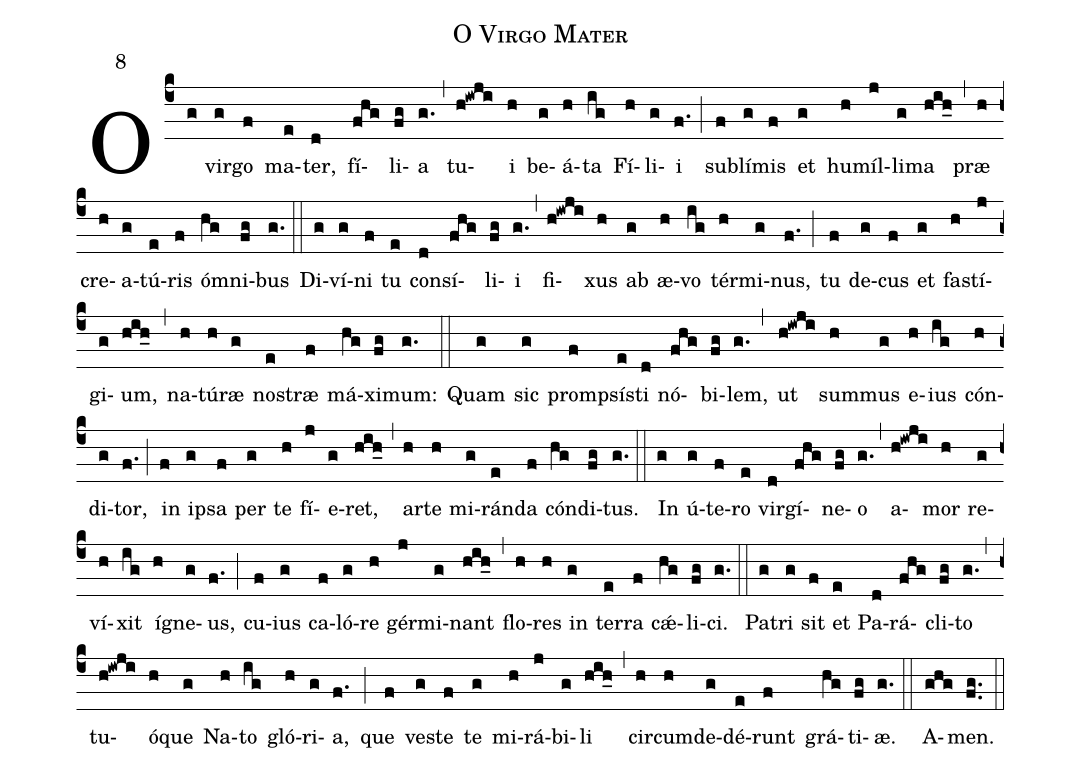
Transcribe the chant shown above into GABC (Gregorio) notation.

name: O Virgo Mater;
mode: 8;
%%
(c4)
O(g) vir(g)go(f) ma(e)ter,(d) fí(fhg)li(fg)a(g.) (,)
tu(h!iwji)i(h) be(g)á(h)ta(ig) Fí(h)li(g)i(f.) (;)
su(f)blí(g)mis(f) et(g) hu(h)míl(j)li(g)ma(hih_) (,)
præ(h) cre(h)a(g)tú(e)ris(f) óm(hg)ni(fg)bus(g.) (::)

Di(g)ví(g)ni(f) tu(e) con(d)sí(fhg)li(fg)i(g.) (,)
fi(h!iwji)xus(h) ab(g) æ(h)vo(ig) tér(h)mi(g)nus,(f.) (;)
tu(f) de(g)cus(f) et(g) fa(h)stí(j)gi(g)um,(hih_) (,)
na(h)tú(h)ræ(g) no(e)stræ(f) má(hg)xi(fg)mum:(g.) (::)

Quam(g) sic(g) prom(f)psí(e)sti(d) nó(fhg)bi(fg)lem,(g.) (,)
ut(h!iwji) sum(h)mus(g) e(h)ius(ig) cón(h)di(g)tor,(f.) (;)
in(f) i(g)psa(f) per(g) te(h) fí(j)e(g)ret,(hih_) (,)
ar(h)te(h) mi(g)rán(e)da(f) cón(hg)di(fg)tus.(g.) (::)

In(g) ú(g)te(f)ro(e) vir(d)gí(fhg)ne(fg)o(g.) (,)
a(h!iwji)mor(h) re(g)ví(h)xit(ig) í(h)gne(g)us,(f.) (;)
cu(f)ius(g) ca(f)ló(g)re(h) gér(j)mi(g)nant(hih_) (,)
flo(h)res(h) in(g) ter(e)ra(f) cǽ(hg)li(fg)ci.(g.) (::)

Pa(g)tri(g) sit(f) et(e) Pa(d)rá(fhg)cli(fg)to(g.) (,)
tu(h!iwji)ó(h)que(g) Na(h)to(ig) gló(h)ri(g)a,(f.) (;)
que(f) ve(g)ste(f) te(g) mi(h)rá(j)bi(g)li(hih_) (,)
cir(h)cum(h)de(g)dé(e)runt(f) grá(hg)ti(fg)æ.(g.) (::)

A(ghg)men.(fg..) (::)
